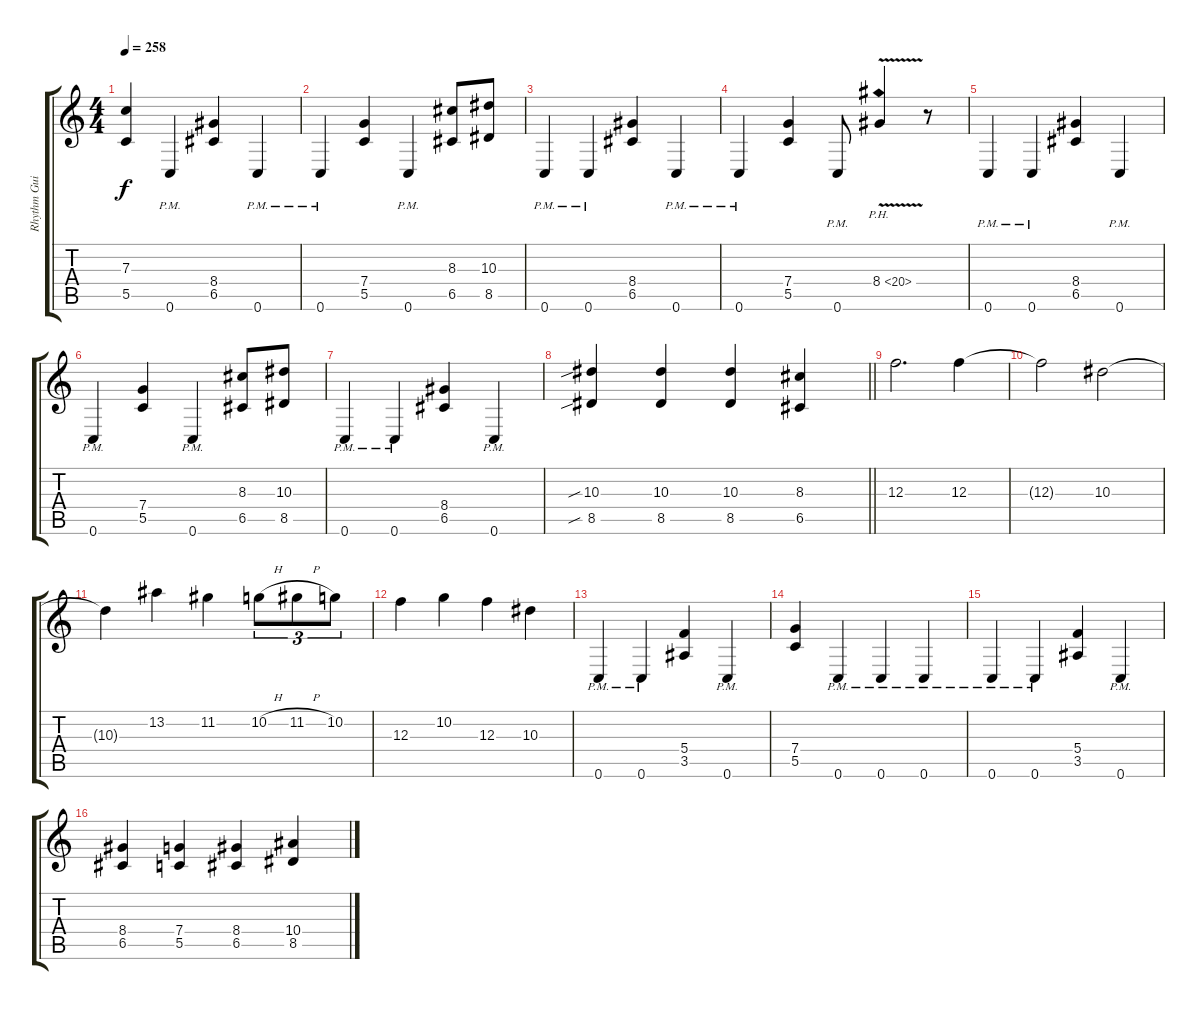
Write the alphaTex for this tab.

\track ("Rhythm Guitar" "Rhythm Gui") {instrument distortionguitar}
\staff {score tabs}
\tuning (D4 A3 F3 C3 G2 C2) {hide}
\ts (4 4)
\tempo 258
\clef g2
\ks c
(7.3 5.5).4{dy f} 0.6{pm}.4 (8.4 6.5).4 0.6{pm}.4 |
0.6{pm}.4 (7.4 5.5).4 0.6{pm}.4 (8.3 6.5).8 (10.3 8.5).8 |
0.6{pm}.4 0.6{pm}.4 (8.4 6.5).4 0.6{pm}.4 |
0.6{pm}.4 (7.4 5.5).4 0.6{pm}.8 8.4{ph 12 v}.4 r.8 |
0.6{pm}.4 0.6{pm}.4 (8.4 6.5).4 0.6{pm}.4 |
0.6{pm}.4 (7.4 5.5).4 0.6{pm}.4 (8.3 6.5).8 (10.3 8.5).8 |
0.6{pm}.4 0.6{pm}.4 (8.4 6.5).4 0.6{pm}.4 |
\barLineRight lightlight
(10.3{sib} 8.5{sib}).4 (10.3 8.5).4 (10.3 8.5).4 (8.3 6.5).4 |
\section ("" "")
12.3.2{d} 12.3.4 |
12.3{t}.2 10.3.2 |
10.3{t}.4 13.2.4 11.2.4 10.2{h}.8{tu (3 2)} 11.2{h}.8{tu (3 2)} 10.2.8{tu (3 2)} |
12.3.4 10.2.4 12.3.4 10.3.4 |
0.6{pm}.4 0.6{pm}.4 (5.4 3.5).4 0.6{pm}.4 |
(7.4 5.5).4 0.6{pm}.4 0.6{pm}.4 0.6{pm}.4 |
0.6{pm}.4 0.6{pm}.4 (5.4 3.5).4 0.6{pm}.4 |
(8.4 6.5).4 (7.4 5.5).4 (8.4 6.5).4 (10.4 8.5).4
